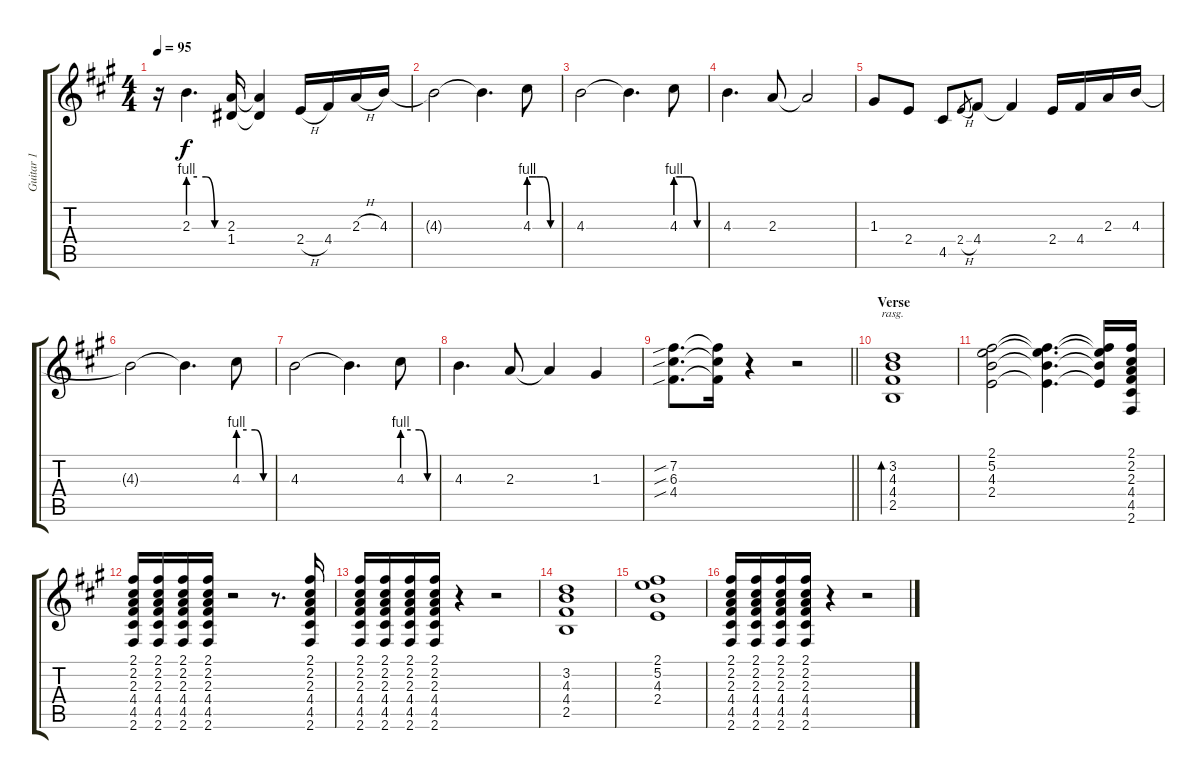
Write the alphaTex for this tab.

\track ("Guitar 1" "Guitar 1") {instrument distortionguitar}
\staff {score tabs}
\tuning (E4 B3 G3 D3 A2 E2) {hide}
\ts (4 4)
\tempo 95
\clef g2
\ks a
r.16{dy f instrument distortionguitar} 2.3{be (custom 0 4 15 4 30 4 45 0 60 0)}.4{d} (2.3 1.4).16 (2.3{t} 1.4{t}).4 2.4{h}.16 4.4.16 2.3{h}.16 4.3.16 |
4.3{t}.2 4.3{t}.4{d} 4.3{be (custom 0 4 15 4 30 4 45 0 60 0)}.8 |
4.3.2 4.3{t}.4{d} 4.3{be (custom 0 4 2 4 15 4 30 4 45 0 60 0)}.8 |
4.3.4{d} 2.3.8 2.3{t}.2 |
1.3.8 2.4.8 4.5.8 2.4{h}.8{gr} 4.4.8 4.4{t}.4 2.4.16 4.4.16 2.3.16 4.3.16 |
4.3{t}.2 4.3{t}.4{d} 4.3{be (custom 0 4 15 4 30 4 45 0 60 0)}.8 |
4.3.2 4.3{t}.4{d} 4.3{be (custom 0 4 15 4 30 4 45 0 60 0)}.8 |
4.3.4{d} 2.3.8 2.3{t}.4 1.3.4 |
\barLineRight lightlight
(7.2{sib} 6.3{sib} 4.4{sib}).8{d} (7.2{t} 6.3{t} 4.4{t}).16 r.4 r.2 |
\section ("" "Verse")
(3.2 4.3 4.4 2.5).1{bd 60 rasg ii} |
(2.1 5.2 4.3 2.4).2 (2.1{t} 5.2{t} 4.3{t} 2.4{t}).4{d} (2.1{t} 5.2{t} 4.3{t} 2.4{t}).16 (2.1 2.2 2.3 4.4 4.5 2.6).16 |
(2.1 2.2 2.3 4.4 4.5 2.6).16 (2.1 2.2 2.3 4.4 4.5 2.6).16 (2.1 2.2 2.3 4.4 4.5 2.6).16 (2.1 2.2 2.3 4.4 4.5 2.6).16 r.2 r.8{d} (2.1 2.2 2.3 4.4 4.5 2.6).16 |
(2.1 2.2 2.3 4.4 4.5 2.6).16 (2.1 2.2 2.3 4.4 4.5 2.6).16 (2.1 2.2 2.3 4.4 4.5 2.6).16 (2.1 2.2 2.3 4.4 4.5 2.6).16 r.4 r.2 |
(3.2 4.3 4.4 2.5).1 |
(2.1 5.2 4.3 2.4).1 |
(2.1 2.2 2.3 4.4 4.5 2.6).16 (2.1 2.2 2.3 4.4 4.5 2.6).16 (2.1 2.2 2.3 4.4 4.5 2.6).16 (2.1 2.2 2.3 4.4 4.5 2.6).16 r.4 r.2
